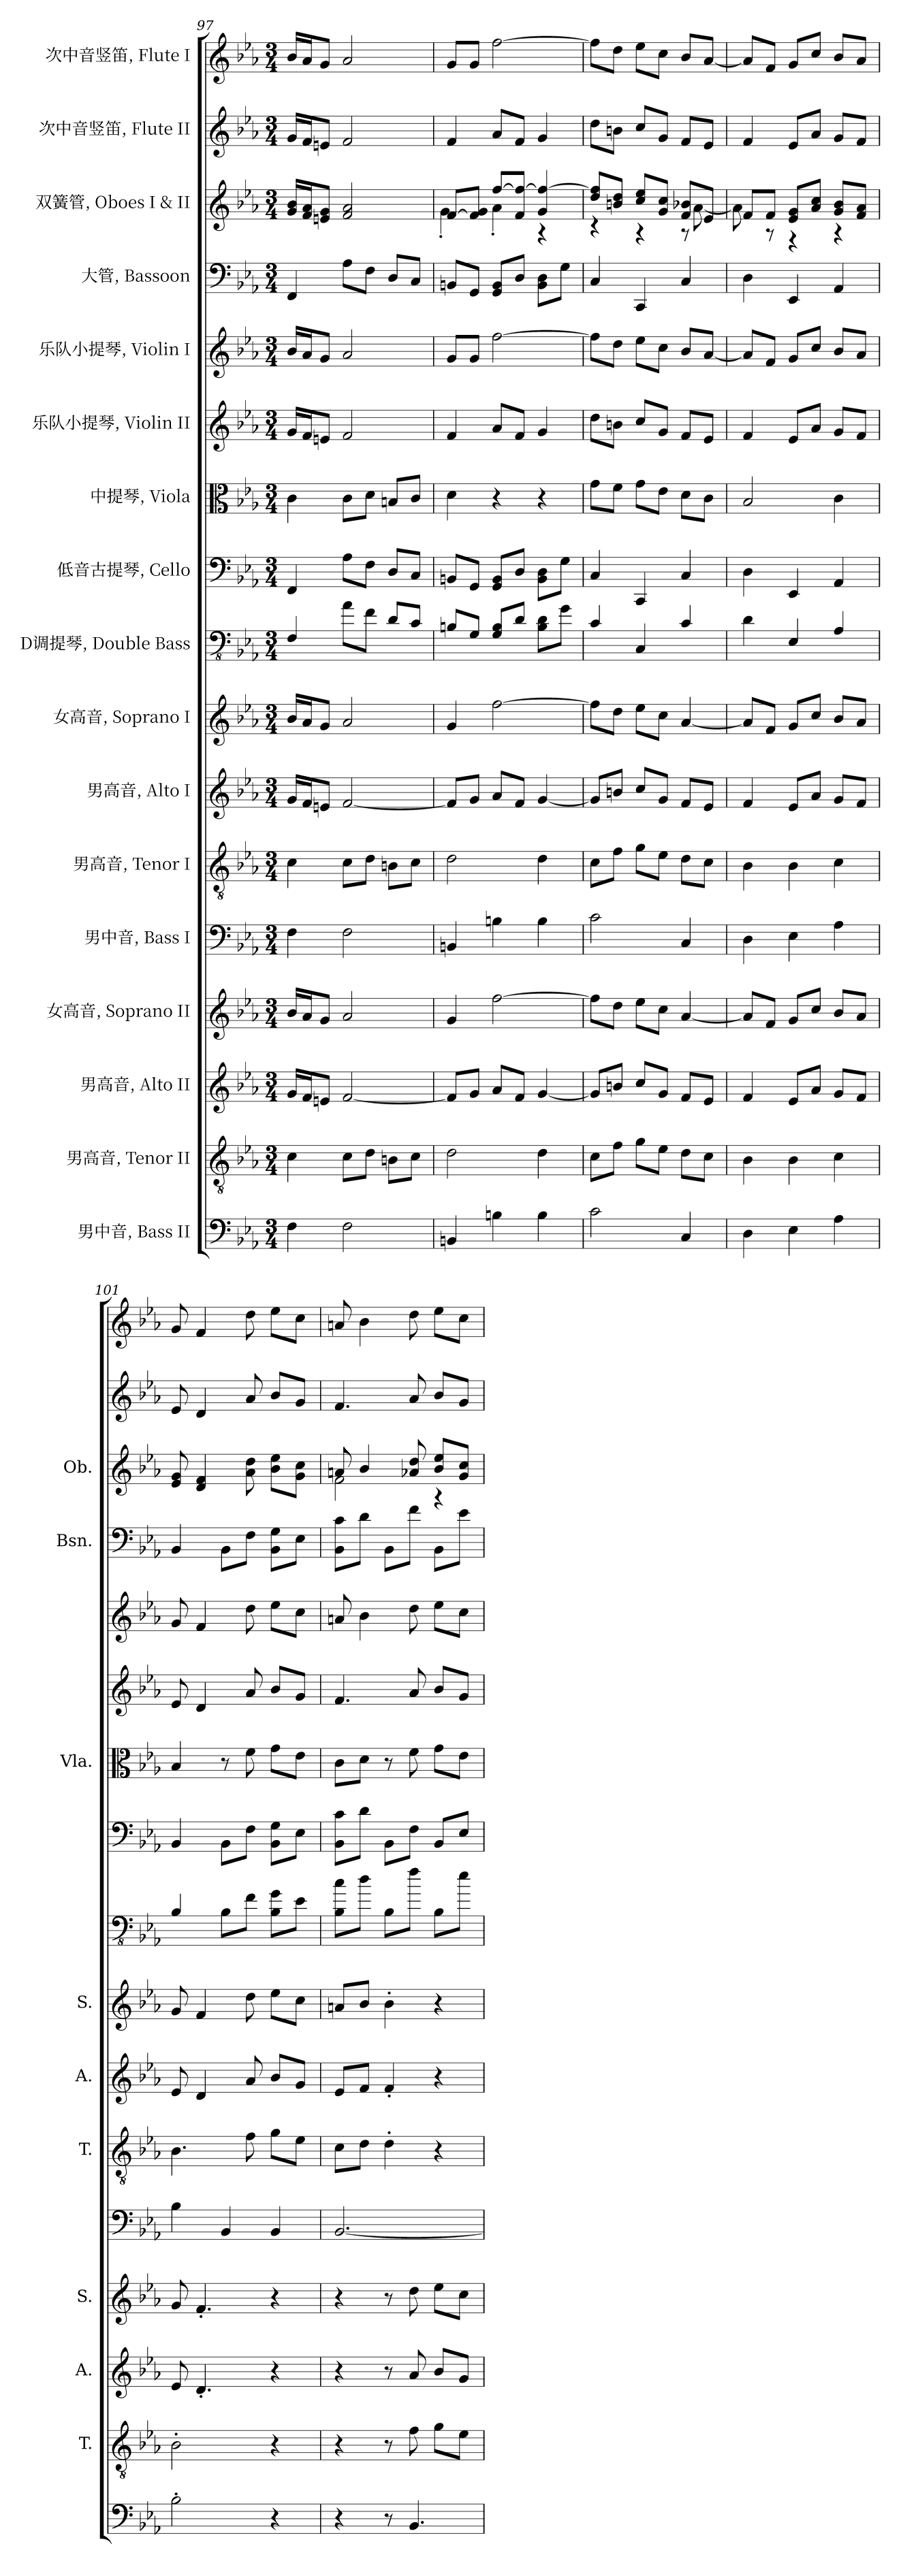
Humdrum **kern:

**kern	**kern	**kern	**kern	**kern	**kern	**kern	**kern	**kern	**kern	**kern	**kern	**kern	**kern	**kern	**kern	**kern
*part17	*part16	*part15	*part14	*part13	*part12	*part11	*part10	*part9	*part8	*part7	*part6	*part5	*part4	*part3	*part2	*part1
*staff17	*staff16	*staff15	*staff14	*staff13	*staff12	*staff11	*staff10	*staff9	*staff8	*staff7	*staff6	*staff5	*staff4	*staff3	*staff2	*staff1
*I"男中音, Bass II	*I"男高音, Tenor II	*I"男高音, Alto II	*I"女高音, Soprano II	*I"男中音, Bass I	*I"男高音, Tenor I	*I"男高音, Alto I	*I"女高音, Soprano I	*I"D调提琴, Double Bass	*I"低音古提琴, Cello	*I"中提琴, Viola	*I"乐队小提琴, Violin II	*I"乐队小提琴, Violin I	*I"大管, Bassoon	*I"双簧管, Oboes I &amp; II	*I"次中音竖笛, Flute II	*I"次中音竖笛, Flute I
*	*I'T.	*I'A.	*I'S.	*	*I'T.	*I'A.	*I'S.	*	*	*I'Vla.	*	*	*I'Bsn.	*I'Ob.	*	*
*clefF4	*clefGv2	*clefG2	*clefG2	*clefF4	*clefGv2	*clefG2	*clefG2	*clefFv4	*clefF4	*clefC3	*clefG2	*clefG2	*clefF4	*clefG2	*clefG2	*clefG2
*	*	*	*	*	*	*	*	*ITrd7c12	*	*	*	*	*	*	*	*
*k[b-e-a-]	*k[b-e-a-]	*k[b-e-a-]	*k[b-e-a-]	*k[b-e-a-]	*k[b-e-a-]	*k[b-e-a-]	*k[b-e-a-]	*k[b-e-a-]	*k[b-e-a-]	*k[b-e-a-]	*k[b-e-a-]	*k[b-e-a-]	*k[b-e-a-]	*k[b-e-a-]	*k[b-e-a-]	*k[b-e-a-]
*M3/4	*M3/4	*M3/4	*M3/4	*M3/4	*M3/4	*M3/4	*M3/4	*M3/4	*M3/4	*M3/4	*M3/4	*M3/4	*M3/4	*M3/4	*M3/4	*M3/4
=97	=97	=97	=97	=97	=97	=97	=97	=97	=97	=97	=97	=97	=97	=97	=97	=97
4F\	4c\	16g/LL	16b-/LL	4F\	4c\	16g/LL	16b-/LL	4FFF/	4FF/	4c\	16g/LL	16b-/LL	4FF/	16g/ 16b-/LL	16g/LL	16b-/LL
.	.	16f/J	16a-/J	.	.	16f/J	16a-/J	.	.	.	16f/J	16a-/J	.	16f/ 16a-/J	16f/J	16a-/J
.	.	8en/J	8g/J	.	.	8en/J	8g/J	.	.	.	8en/J	8g/J	.	8en/ 8g/J	8en/J	8g/J
2F\	8c\L	[2f/	2a-/	2F\	8c\L	[2f/	2a-/	8AA-\L	8A-\L	8c\L	2f/	2a-/	8A-\L	2f/ 2a-/	2f/	2a-/
.	8d\J	.	.	.	8d\J	.	.	8FF\J	8F\J	8d\J	.	.	8F\J	.	.	.
.	8Bn\L	.	.	.	8Bn\L	.	.	8DD/L	8D/L	8Bn/L	.	.	8D/L	.	.	.
.	8c\J	.	.	.	8c\J	.	.	8CC/J	8C/J	8c/J	.	.	8C/J	.	.	.
!!LO:PB:g=z
=98	=98	=98	=98	=98	=98	=98	=98	=98	=98	=98	=98	=98	=98	=98	=98	=98
*	*	*	*	*	*	*	*	*	*	*	*	*	*	*^	*	*
4BBn/	2d\	8f/L]	4g/	4BBn/	2d\	8f/L]	4g/	8BBBn/L	8BBn/L	4d\	4f/	8g/L	8BBn/L	[8f/L	4g'\	4f/	8g/L
.	.	8g/J	.	.	.	8g/J	.	8GGG/J	8GG/J	.	.	8g/J	8GG/J	8f/] 8g/J	.	.	8g/J
4Bn\	.	8a-/L	[2ff\	4Bn\	.	8a-/L	[2ff\	8GGG/ 8BBB/L	8GG/ 8BB/L	4r	8a-/L	[2ff\	8GG/ 8BB/L	[8ff/L	4a-'\	8a-/L	[2ff\
.	.	8f/J	.	.	.	8f/J	.	8DD/J	8D/J	.	8f/J	.	8D/J	8f/ 8ff/_J	.	8f/J	.
4B\	4d\	[4g/	.	4B\	4d\	[4g/	.	8BBB\ 8DD\L	8BB\ 8D\L	4r	4g/	.	8BB\ 8D\L	4g/ 4ff/_	4r	4g/	.
.	.	.	.	.	.	.	.	8GG\J	8G\J	.	.	.	8G\J	.	.	.	.
=99	=99	=99	=99	=99	=99	=99	=99	=99	=99	=99	=99	=99	=99	=99	=99	=99	=99
2c\	8c\L	8g/L]	8ff\L]	2c\	8c\L	8g/L]	8ff\L]	4CC/	4C/	8g\L	8dd\L	8ff\L]	4C/	8dd/ 8ff/]L	4r	8dd\L	8ff\L]
.	8f\J	8bn/J	8dd\J	.	8f\J	8bn/J	8dd\J	.	.	8f\J	8bn\J	8dd\J	.	8bn/ 8dd/J	.	8bn\J	8dd\J
.	8g\L	8cc/L	8ee-\L	.	8g\L	8cc/L	8ee-\L	4CCC/	4CC/	8g\L	8cc/L	8ee-\L	4CC/	8cc/ 8ee-/L	4r	8cc/L	8ee-\L
.	8e-\J	8g/J	8cc\J	.	8e-\J	8g/J	8cc\J	.	.	8e-\J	8g/J	8cc\J	.	8g/ 8cc/J	.	8g/J	8cc\J
4C/	8d\L	8f/L	[4a-/	4C/	8d\L	8f/L	[4a-/	4CC/	4C/	8d\L	8f/L	8b-/L	4C/	8f/ 8b-X/L	8r	8f/L	8b-/L
.	8c\J	8e-/J	.	.	8c\J	8e-/J	.	.	.	8c\J	8e-/J	[8a-/J	.	8e-/J	[8a-\	8e-/J	[8a-/J
=100	=100	=100	=100	=100	=100	=100	=100	=100	=100	=100	=100	=100	=100	=100	=100	=100	=100
4D\	4B-\	4f/	8a-/L]	4D\	4B-\	4f/	8a-/L]	4DD\	4D\	2B-/	4f/	8a-/L]	4D\	8f/L	8a-\]	4f/	8a-/L]
.	.	.	8f/J	.	.	.	8f/J	.	.	.	.	8f/J	.	8f/J	8r	.	8f/J
4E-\	4B-\	8e-/L	8g/L	4E-\	4B-\	8e-/L	8g/L	4EEE-/	4EE-/	.	8e-/L	8g/L	4EE-/	8e-/ 8g/L	4r	8e-/L	8g/L
.	.	8a-/J	8cc/J	.	.	8a-/J	8cc/J	.	.	.	8a-/J	8cc/J	.	8a-/ 8cc/J	.	8a-/J	8cc/J
4A-\	4c\	8g/L	8b-/L	4A-\	4c\	8g/L	8b-/L	4AAA-/	4AA-/	4c\	8g/L	8b-/L	4AA-/	8g/ 8b-/L	4r	8g/L	8b-/L
.	.	8f/J	8a-/J	.	.	8f/J	8a-/J	.	.	.	8f/J	8a-/J	.	8f/ 8a-/J	.	8f/J	8a-/J
*	*	*	*	*	*	*	*	*	*	*	*	*	*	*v	*v	*	*
=101	=101	=101	=101	=101	=101	=101	=101	=101	=101	=101	=101	=101	=101	=101	=101	=101
2B-'\	2B-'\	8e-/	8g/	4B-\	4.B-\	8e-/	8g/	4BBB-/	4BB-/	4B-/	8e-/	8g/	4BB-/	8e-/ 8g/	8e-/	8g/
.	.	4.d'/	4.f'/	.	.	4d/	4f/	.	.	.	4d/	4f/	.	4d/ 4f/	4d/	4f/
.	.	.	.	4BB-/	.	.	.	8BBB-\L	8BB-\L	8r	.	.	8BB-\L	.	.	.
.	.	.	.	.	8f\	8a-/	8dd\	8FF\J	8F\J	8f\	8a-/	8dd\	8F\J	8a-\ 8dd\	8a-/	8dd\
4r	4r	4r	4r	4BB-/	8g\L	8b-/L	8ee-\L	8BBB-\ 8GG\L	8BB-\ 8G\L	8g\L	8b-/L	8ee-\L	8BB-\ 8G\L	8b-\ 8ee-\L	8b-/L	8ee-\L
.	.	.	.	.	8e-\J	8g/J	8cc\J	8EE-\J	8E-\J	8e-\J	8g/J	8cc\J	8E-\J	8g\ 8cc\J	8g/J	8cc\J
!!LO:PB:g=z
=102	=102	=102	=102	=102	=102	=102	=102	=102	=102	=102	=102	=102	=102	=102	=102	=102
*	*	*	*	*	*	*	*	*	*	*	*	*	*	*^	*	*
4r	4r	4r	4r	[2.BB-/	8c\L	8e-/L	8an/L	8BBB-\ 8C\L	8BB-\ 8c\L	8c\L	4.f/	8an/	8BB-\ 8c\L	8an/	2f\	4.f/	8an/
.	.	.	.	.	8d\J	8f/J	8b-/J	8D\J	8d\J	8d\J	.	4b-\	8d\J	4b-/	.	.	4b-\
8r	8r	8r	8r	.	4d'\	4f'/	4b-'\	8BBB-\L	8BB-\L	8r	.	.	8BB-\L	.	.	.	.
4.BB-/	8f\	8a-/	8dd\	.	.	.	.	8F\J	8F\J	8f\	8a-/	8dd\	8f\J	8a-X/ 8dd/	.	8a-/	8dd\
.	8g\L	8b-/L	8ee-\L	.	4r	4r	4r	8BBB-\L	8BB-/L	8g\L	8b-/L	8ee-\L	8BB-\L	8b-/ 8ee-/L	4r	8b-/L	8ee-\L
.	8e-\J	8g/J	8cc\J	.	.	.	.	8E-\J	8E-/J	8e-\J	8g/J	8cc\J	8e-\J	8g/ 8cc/J	.	8g/J	8cc\J
*	*	*	*	*	*	*	*	*	*	*	*	*	*	*v	*v	*	*
=	=	=	=	=	=	=	=	=	=	=	=	=	=	=	=	=
*-	*-	*-	*-	*-	*-	*-	*-	*-	*-	*-	*-	*-	*-	*-	*-	*-
